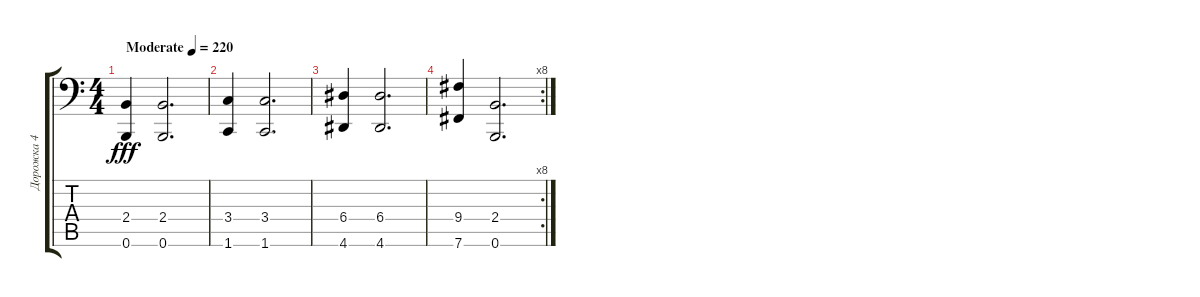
\track ("Дорожка 4" "Дорожка 4") {instrument electricbasspick}
\staff {score tabs}
\tuning (B2 Gb2 D2 A1 E1 B0) {hide}
\ts (4 4)
\tempo (220 "Moderate")
\clef f4
\ks c
(2.4 0.6).4{dy fff instrument electricbasspick} (2.4 0.6).2{d} |
(3.4 1.6).4 (3.4 1.6).2{d} |
(6.4 4.6).4 (6.4 4.6).2{d} |
\rc 8
(9.4 7.6).4 (2.4 0.6).2{d}
